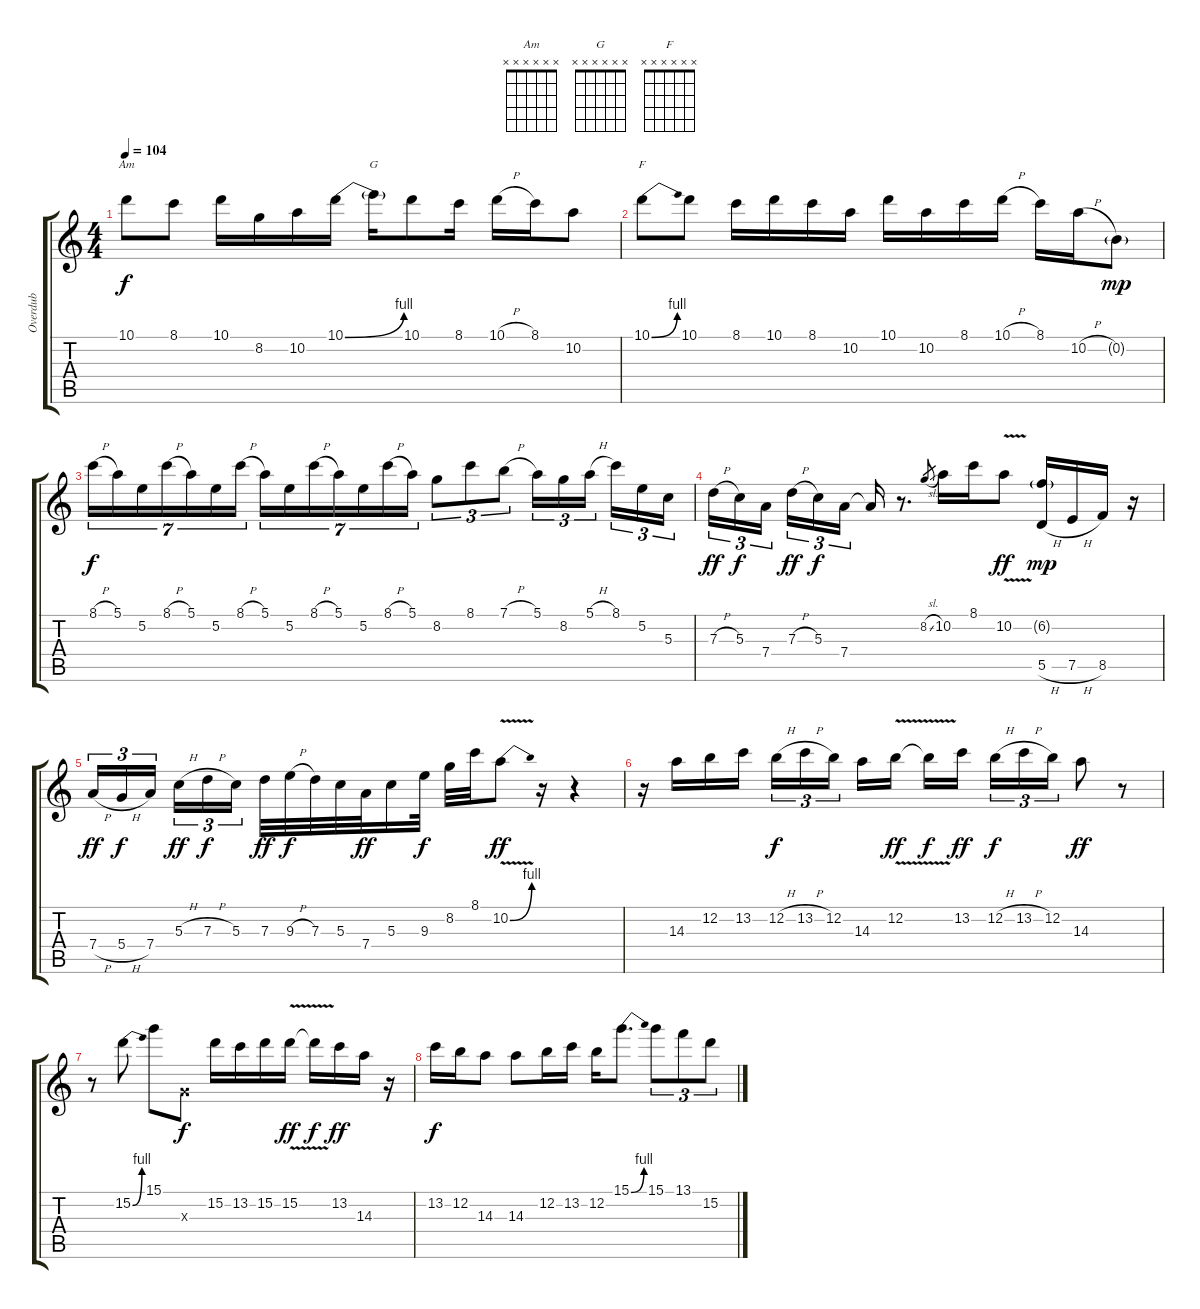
\track ("Overdub" "Overdub") {instrument fretlessbass}
\staff {score tabs}
\tuning (E4 B3 G3 D3 A2 E2) {hide}
\chord ("Am" x x x x x x)
\chord ("G" x x x x x x)
\chord ("F" x x x x x x)
\ts (4 4)
\tempo 104
\clef g2
\ks c
10.1.8{ch "Am" dy f} 8.1.8 10.1.16 8.2.16 10.2.16 10.1{be (bend 0 0 60 4)}.16 10.1{t}.16{ch "G"} 10.1.8 8.1.16 10.1{h}.16 8.1.16 10.2.8 |
10.1{be (bend 0 0 60 4)}.8{ch "F"} 10.1.8 8.1.16 10.1.16 8.1.16 10.2.16 10.1.16 10.2.16 8.1.16 10.1{h}.16 8.1.16 10.2{h}.16 0.2{g}.8{dy mp} |
8.1{h}.16{tu (7 4) dy f} 5.1.16{tu (7 4)} 5.2.16{tu (7 4)} 8.1{h}.16{tu (7 4)} 5.1.16{tu (7 4)} 5.2.16{tu (7 4)} 8.1{h}.16{tu (7 4)} 5.1.16{tu (7 4)} 5.2.16{tu (7 4)} 8.1{h}.16{tu (7 4)} 5.1.16{tu (7 4)} 5.2.16{tu (7 4)} 8.1{h}.16{tu (7 4)} 5.1.16{tu (7 4)} 8.2.8{tu (3 2)} 8.1.8{tu (3 2)} 7.1{h}.8{tu (3 2)} 5.1.16{tu (3 2)} 8.2.16{tu (3 2)} 5.1{h}.16{tu (3 2)} 8.1.16{tu (3 2)} 5.2.16{tu (3 2)} 5.3.16{tu (3 2)} |
7.3{h}.16{tu (3 2) dy ff} 5.3.16{tu (3 2) dy f} 7.4.16{tu (3 2)} 7.3{h}.16{tu (3 2) dy ff} 5.3.16{tu (3 2) dy f} 7.4.16{tu (3 2)} 7.4{t}.16 r.8{d} 8.2{sl}.8{gr} 10.2.16 8.1.16 10.2{v}.8{dy ff} (6.2{g} 5.5{h}).16{dy mp} 7.5{h}.16 8.5.16 r.16 |
7.4{h}.16{tu (3 2) dy ff} 5.4{h}.16{tu (3 2) dy f} 7.4.16{tu (3 2)} 5.3{h}.16{tu (3 2) dy ff} 7.3{h}.16{tu (3 2) dy f} 5.3.16{tu (3 2)} 7.3.32{dy ff} 9.3{h}.32{dy f} 7.3.32 5.3.32 7.4.32{dy ff} 5.3.16 9.3.32{dy f} 8.2.32 8.1.32 10.2{be (bend 0 0 60 4) v}.8{dy ff} r.16 r.4 |
r.16 14.3.16 12.2.16 13.2.16 12.2{h}.16{tu (3 2) dy f} 13.2{h}.16{tu (3 2)} 12.2.16{tu (3 2)} 14.3.16 12.2{v}.16{dy ff} 12.2{t}.16{dy f} 13.2.16{dy ff} 12.2{h}.16{tu (3 2) dy f} 13.2{h}.16{tu (3 2)} 12.2.16{tu (3 2)} 14.3.8{dy ff} r.8 |
r.8 15.2{be (bend 0 0 60 4)}.8 15.1.8 0.3{x}.8{dy f} 15.2.16 13.2.16 15.2.16 15.2{v}.16{dy ff} 15.2{t}.16{dy f} 13.2.16{dy ff} 14.3.16 r.16 |
13.2.16{dy f} 12.2.16 14.3.8 14.3.8 12.2.16 13.2.16 12.2.16 15.1{be (bend 0 0 60 4)}.8{d} 15.1.8{tu (3 2)} 13.1.8{tu (3 2)} 15.2.8{tu (3 2)}
